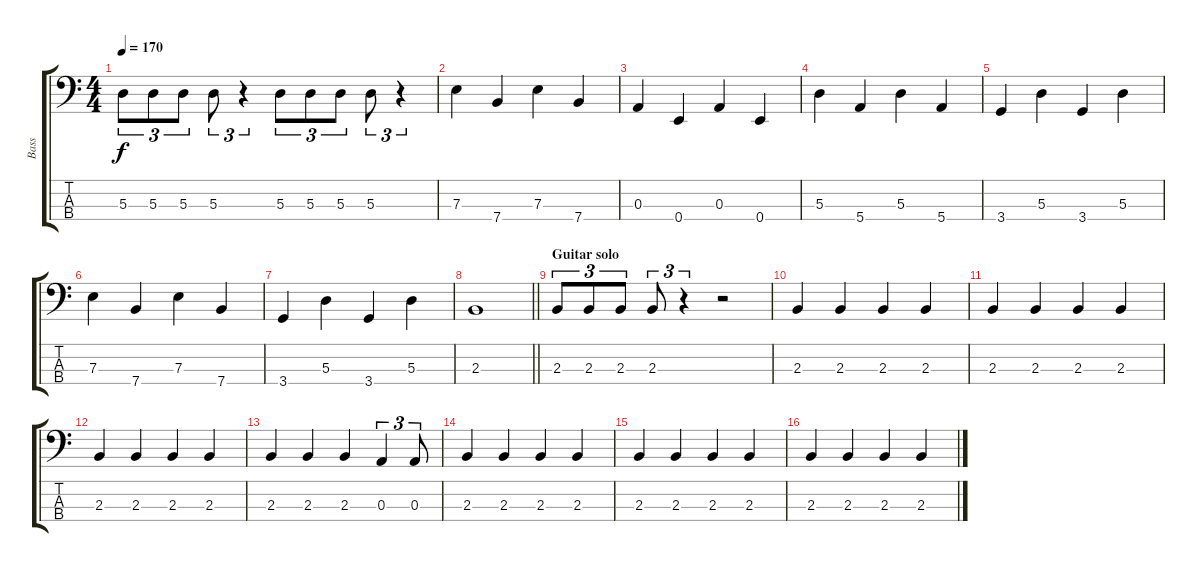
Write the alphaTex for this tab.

\track ("Bass" "Bass") {instrument electricbassfinger}
\staff {score tabs}
\tuning (G2 D2 A1 E1) {hide}
\ts (4 4)
\tempo 170
\clef f4
\ks c
5.3.8{tu (3 2) dy f} 5.3.8{tu (3 2)} 5.3.8{tu (3 2)} 5.3.8{tu (3 2)} r.4{tu (3 2)} 5.3.8{tu (3 2)} 5.3.8{tu (3 2)} 5.3.8{tu (3 2)} 5.3.8{tu (3 2)} r.4{tu (3 2)} |
7.3.4 7.4.4 7.3.4 7.4.4 |
0.3.4 0.4.4 0.3.4 0.4.4 |
5.3.4 5.4.4 5.3.4 5.4.4 |
3.4.4 5.3.4 3.4.4 5.3.4 |
7.3.4 7.4.4 7.3.4 7.4.4 |
3.4.4 5.3.4 3.4.4 5.3.4 |
\barLineRight lightlight
2.3.1 |
\section ("" "Guitar solo")
2.3.8{tu (3 2)} 2.3.8{tu (3 2)} 2.3.8{tu (3 2)} 2.3.8{tu (3 2)} r.4{tu (3 2)} r.2 |
2.3.4 2.3.4 2.3.4 2.3.4 |
2.3.4 2.3.4 2.3.4 2.3.4 |
2.3.4 2.3.4 2.3.4 2.3.4 |
2.3.4 2.3.4 2.3.4 0.3.4{tu (3 2)} 0.3.8{tu (3 2)} |
2.3.4 2.3.4 2.3.4 2.3.4 |
2.3.4 2.3.4 2.3.4 2.3.4 |
2.3.4 2.3.4 2.3.4 2.3.4
